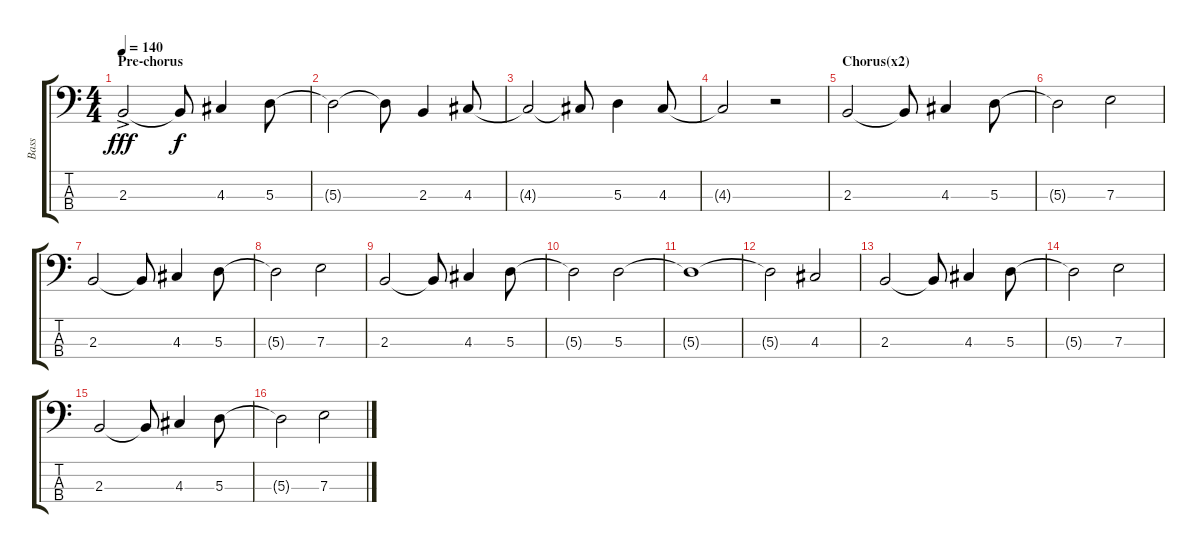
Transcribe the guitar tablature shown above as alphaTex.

\track ("Bass" "Bass") {instrument synthbass2}
\staff {score tabs}
\tuning (G2 D2 A1 E1) {hide}
\ts (4 4)
\section ("" "Pre-chorus")
\tempo 140
\clef f4
\ks c
2.3{ac}.2{dy fff} 2.3{t}.8{dy f} 4.3.4 5.3.8 |
5.3{t}.2 5.3{t}.8 2.3.4 4.3.8 |
4.3{t}.2 4.3{t}.8 5.3.4 4.3.8 |
4.3{t}.2 r.2 |
\section ("" "Chorus(x2)")
2.3.2 2.3{t}.8 4.3.4 5.3.8 |
5.3{t}.2 7.3.2 |
2.3.2 2.3{t}.8 4.3.4 5.3.8 |
5.3{t}.2 7.3.2 |
2.3.2 2.3{t}.8 4.3.4 5.3.8 |
5.3{t}.2 5.3.2 |
5.3{t}.1 |
5.3{t}.2 4.3.2 |
2.3.2 2.3{t}.8 4.3.4 5.3.8 |
5.3{t}.2 7.3.2 |
2.3.2 2.3{t}.8 4.3.4 5.3.8 |
5.3{t}.2 7.3.2
